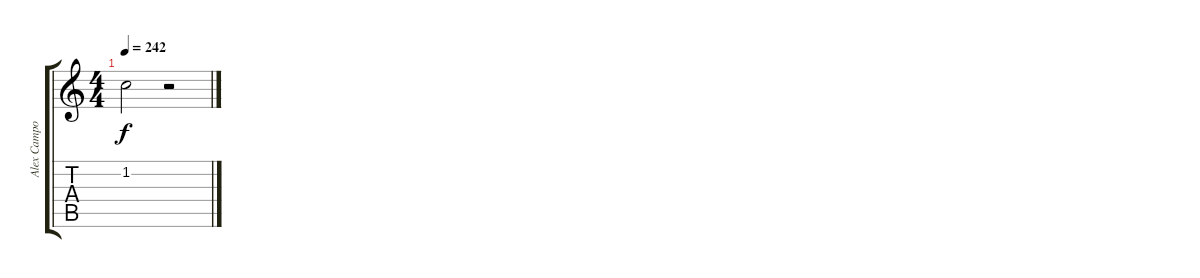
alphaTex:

\track ("Alex Campos" "Alex Campo") {instrument electricguitarclean}
\staff {score tabs}
\tuning (E4 B3 G3 D3 A2 E2) {hide}
\ts (4 4)
\tempo 242
\clef g2
\ks c
1.2{t}.2{dy f} r.2
